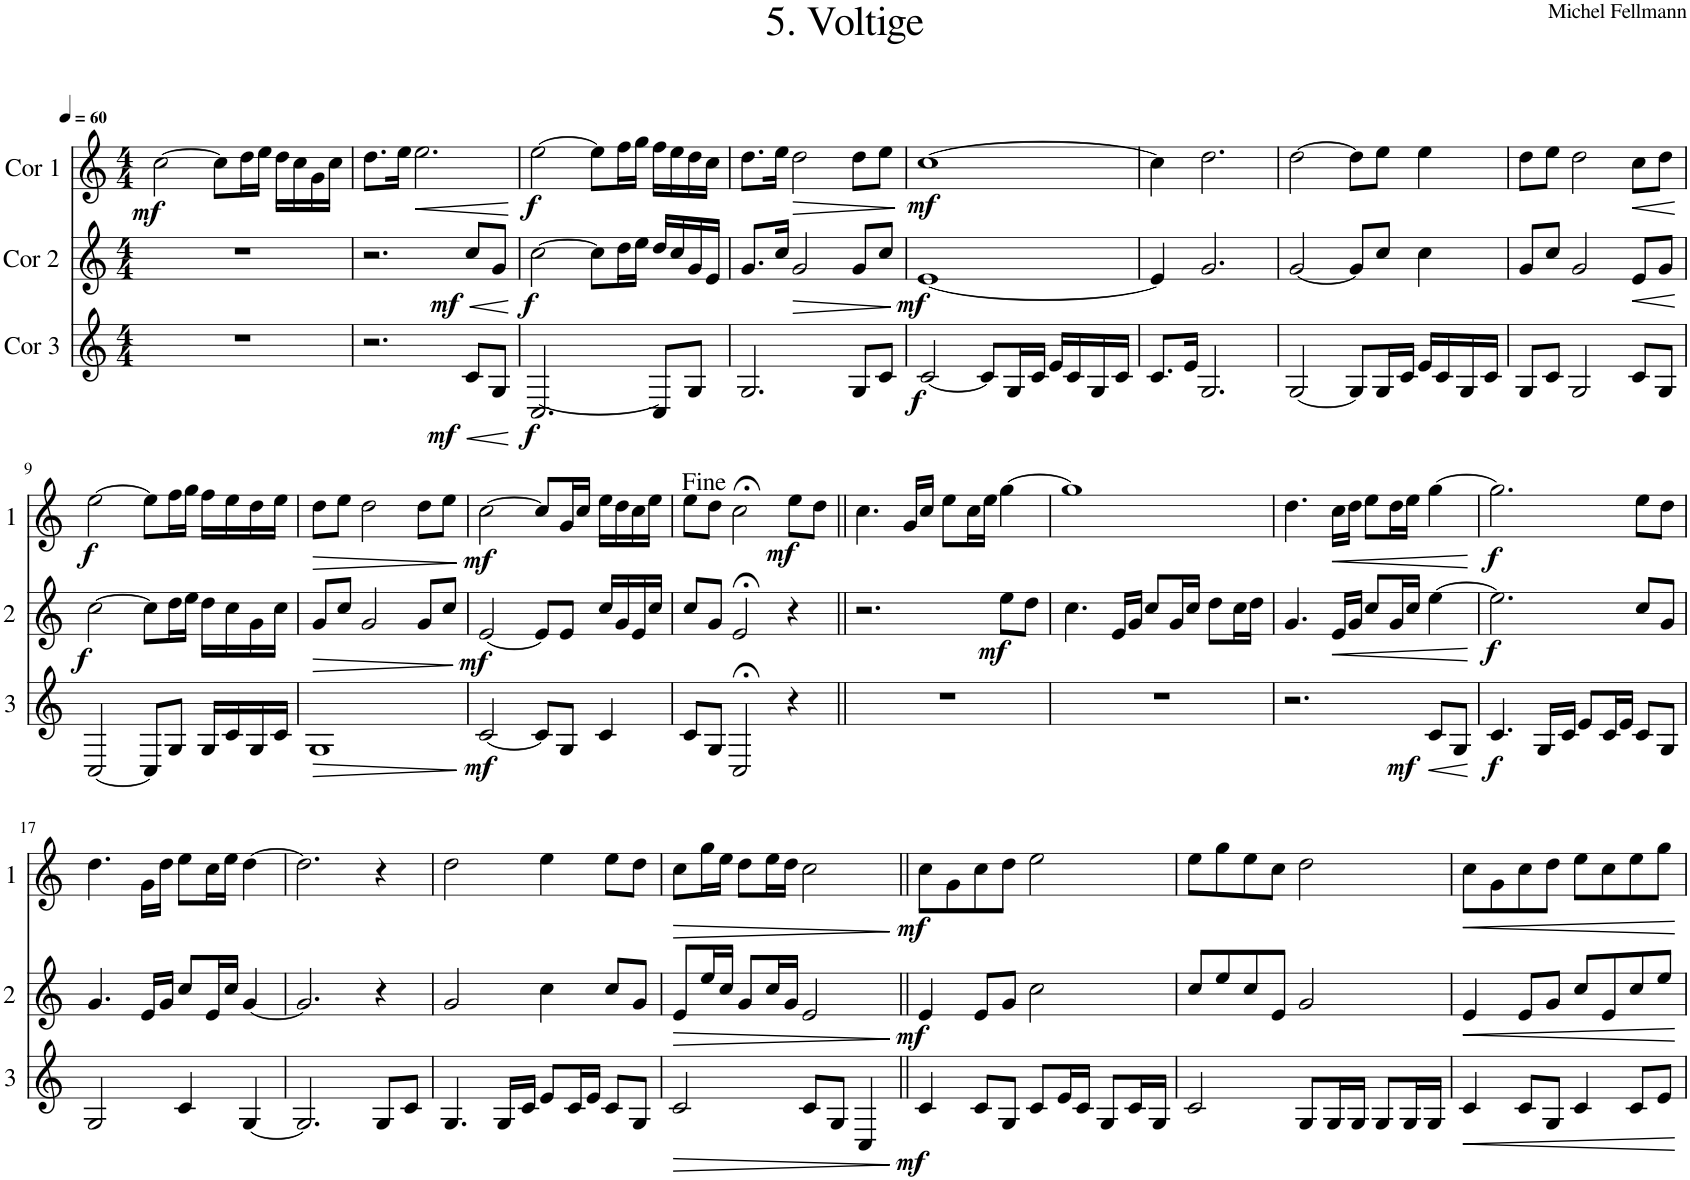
**kern	**dynam	**kern	**dynam	**kern	**dynam
*part3	*part3	*part2	*part2	*part1	*part1
*staff3	*staff3	*staff2	*staff2	*staff1	*staff1
*I"Cor 3	*	*I"Cor 2	*	*I"Cor 1	*
*clefG2	*	*clefG2	*	*clefG2	*
*Trd4c7	*	*Trd4c7	*	*Trd4c7	*
*k[]	*	*k[]	*	*k[]	*
*M4/4	*	*M4/4	*	*M4/4	*
*MM60	*	*MM60	*	*MM60	*
=1	=1	=1	=1	=1	=1
!	!	!	!	!	!LO:DY:b
1r	.	1r	.	[2cc\	mf
.	.	.	.	8cc\L]	.
.	.	.	.	16dd\L	.
.	.	.	.	16ee\JJ	.
.	.	.	.	16dd\LL	.
.	.	.	.	16cc\	.
.	.	.	.	16g\	.
.	.	.	.	16cc\JJ	.
=2	=2	=2	=2	=2	=2
2.r	.	2.r	.	8.dd\L	.
.	.	.	.	16ee\Jk	.
!	!	!	!	!	!LO:HP:b
.	.	.	.	2.ee\	<
!	!LO:HP:b	!	!LO:HP:b	!	!
!	!LO:DY:n=1:b	!	!LO:DY:n=1:b	!	!
8c/L	< mf	8cc/L	< mf	.	.
8G/J	.	8g/J	.	.	.
.	[	.	[	.	[
=3	=3	=3	=3	=3	=3
!	!LO:DY:b	!	!LO:DY:b	!	!LO:DY:b
[2.C/	f	[2cc\	f	[2ee\	f
.	.	8cc\L]	.	8ee\L]	.
.	.	16dd\L	.	16ff\L	.
.	.	16ee\JJ	.	16gg\JJ	.
8C/L]	.	16dd/LL	.	16ff\LL	.
.	.	16cc/	.	16ee\	.
8G/J	.	16g/	.	16dd\	.
.	.	16e/JJ	.	16cc\JJ	.
=4	=4	=4	=4	=4	=4
2.G/	.	8.g/L	.	8.dd\L	.
.	.	16cc/Jk	.	16ee\Jk	.
!	!	!	!LO:HP:b	!	!LO:HP:b
.	.	2g/	>	2dd\	>
8G/L	.	8g/L	.	8dd\L	.
8c/J	.	8cc/J	.	8ee\J	.
.	.	.	]	.	]
=5	=5	=5	=5	=5	=5
!	!LO:DY:b	!	!LO:DY:b	!	!LO:DY:b
[2c/	f	[1e	mf	[1cc	mf
8c/L]	.	.	.	.	.
16G/L	.	.	.	.	.
16c/JJ	.	.	.	.	.
16e/LL	.	.	.	.	.
16c/	.	.	.	.	.
16G/	.	.	.	.	.
16c/JJ	.	.	.	.	.
=6	=6	=6	=6	=6	=6
8.c/L	.	4e/]	.	4cc\]	.
16e/Jk	.	.	.	.	.
2.G/	.	2.g/	.	2.dd\	.
=7	=7	=7	=7	=7	=7
[2G/	.	[2g/	.	[2dd\	.
8G/L]	.	8g/L]	.	8dd\L]	.
16G/L	.	8cc/J	.	8ee\J	.
16c/JJ	.	.	.	.	.
16e/LL	.	4cc\	.	4ee\	.
16c/	.	.	.	.	.
16G/	.	.	.	.	.
16c/JJ	.	.	.	.	.
=8	=8	=8	=8	=8	=8
8G/L	.	8g/L	.	8dd\L	.
8c/J	.	8cc/J	.	8ee\J	.
2G/	.	2g/	.	2dd\	.
!	!	!	!LO:HP:b	!	!LO:HP:b
8c/L	.	8e/L	<	8cc\L	<
8G/J	.	8g/J	.	8dd\J	.
.	.	.	[	.	[
!!LO:LB:g=z
=9	=9	=9	=9	=9	=9
!	!	!	!LO:DY:b	!	!LO:DY:b
[2C/	.	[2cc\	f	[2ee\	f
8C/L]	.	8cc\L]	.	8ee\L]	.
8G/J	.	16dd\L	.	16ff\L	.
.	.	16ee\JJ	.	16gg\JJ	.
16G/LL	.	16dd\LL	.	16ff\LL	.
16c/	.	16cc\	.	16ee\	.
16G/	.	16g\	.	16dd\	.
16c/JJ	.	16cc\JJ	.	16ee\JJ	.
=10	=10	=10	=10	=10	=10
!	!LO:HP:b	!	!LO:HP:b	!	!LO:HP:b
1G	>	8g/L	>	8dd\L	>
.	.	8cc/J	.	8ee\J	.
.	.	2g/	.	2dd\	.
.	.	8g/L	.	8dd\L	.
.	.	8cc/J	.	8ee\J	.
.	]	.	]	.	]
=11	=11	=11	=11	=11	=11
!	!LO:DY:b	!	!LO:DY:b	!	!LO:DY:b
[2c/	mf	[2e/	mf	[2cc\	mf
8c/L]	.	8e/L]	.	8cc/L]	.
8G/J	.	8e/J	.	16g/L	.
.	.	.	.	16cc/JJ	.
4c/	.	16cc/LL	.	16ee\LL	.
.	.	16g/	.	16dd\	.
.	.	16e/	.	16cc\	.
.	.	16cc/JJ	.	16ee\JJ	.
=12	=12	=12	=12	=12	=12
8c/L	.	8cc/L	.	8ee\L	.
8G/J	.	8g/J	.	8dd\J	.
2C;</	.	2e;</	.	2cc;<\	.
!	!	!	!	!	!LO:DY:b
4r	.	4r	.	8ee\L	mf
.	.	.	.	8dd\J	.
=13||	=13||	=13||	=13||	=13||	=13||
1r	.	2.r	.	4.cc\	.
.	.	.	.	16g/LL	.
.	.	.	.	16cc/JJ	.
.	.	.	.	8ee\L	.
.	.	.	.	16cc\L	.
.	.	.	.	16ee\JJ	.
!	!	!	!LO:DY:b	!	!
.	.	8ee\L	mf	[4gg\	.
.	.	8dd\J	.	.	.
=14	=14	=14	=14	=14	=14
1r	.	4.cc\	.	1gg]	.
.	.	16e/LL	.	.	.
.	.	16g/JJ	.	.	.
.	.	8cc/L	.	.	.
.	.	16g/L	.	.	.
.	.	16cc/JJ	.	.	.
.	.	8dd\L	.	.	.
.	.	16cc\L	.	.	.
.	.	16dd\JJ	.	.	.
=15	=15	=15	=15	=15	=15
2.r	.	4.g/	.	4.dd\	.
!	!	!	!LO:HP:b	!	!LO:HP:b
.	.	16e/LL	<	16cc\LL	<
.	.	16g/JJ	.	16dd\JJ	.
.	.	8cc/L	.	8ee\L	.
.	.	16g/L	.	16dd\L	.
.	.	16cc/JJ	.	16ee\JJ	.
!	!LO:HP:b	!	!	!	!
!	!LO:DY:n=1:b	!	!	!	!
8c/L	< mf	[4ee\	.	[4gg\	.
8G/J	.	.	.	.	.
.	[	.	[	.	[
=16	=16	=16	=16	=16	=16
!	!LO:DY:b	!	!LO:DY:b	!	!LO:DY:b
4.c/	f	2.ee\]	f	2.gg\]	f
16G/LL	.	.	.	.	.
16c/JJ	.	.	.	.	.
8e/L	.	.	.	.	.
16c/L	.	.	.	.	.
16e/JJ	.	.	.	.	.
8c/L	.	8cc/L	.	8ee\L	.
8G/J	.	8g/J	.	8dd\J	.
!!LO:LB:g=z
=17	=17	=17	=17	=17	=17
2G/	.	4.g/	.	4.dd\	.
.	.	16e/LL	.	16g\LL	.
.	.	16g/JJ	.	16dd\JJ	.
4c/	.	8cc/L	.	8ee\L	.
.	.	16e/L	.	16cc\L	.
.	.	16cc/JJ	.	16ee\JJ	.
[4G/	.	[4g/	.	[4dd\	.
=18	=18	=18	=18	=18	=18
2.G/]	.	2.g/]	.	2.dd\]	.
8G/L	.	4r	.	4r	.
8c/J	.	.	.	.	.
=19	=19	=19	=19	=19	=19
4.G/	.	2g/	.	2dd\	.
16G/LL	.	.	.	.	.
16c/JJ	.	.	.	.	.
8e/L	.	4cc\	.	4ee\	.
16c/L	.	.	.	.	.
16e/JJ	.	.	.	.	.
8c/L	.	8cc/L	.	8ee\L	.
8G/J	.	8g/J	.	8dd\J	.
=20	=20	=20	=20	=20	=20
!	!LO:HP:b	!	!LO:HP:b	!	!LO:HP:b
2c/	>	8e/L	>	8cc\L	>
.	.	16ee/L	.	16gg\L	.
.	.	16cc/JJ	.	16ee\JJ	.
.	.	8g/L	.	8dd\L	.
.	.	16cc/L	.	16ee\L	.
.	.	16g/JJ	.	16dd\JJ	.
8c/L	.	2e/	.	2cc\	.
8G/J	.	.	.	.	.
4C/	.	.	.	.	.
.	]	.	]	.	]
=21||	=21||	=21||	=21||	=21||	=21||
!	!LO:DY:b	!	!LO:DY:b	!	!LO:DY:b
4c/	mf	4e/	mf	8cc\L	mf
.	.	.	.	8g\	.
8c/L	.	8e/L	.	8cc\	.
8G/J	.	8g/J	.	8dd\J	.
8c/L	.	2cc\	.	2ee\	.
16e/L	.	.	.	.	.
16c/JJ	.	.	.	.	.
8G/L	.	.	.	.	.
16c/L	.	.	.	.	.
16G/JJ	.	.	.	.	.
=22	=22	=22	=22	=22	=22
2c/	.	8cc/L	.	8ee\L	.
.	.	8ee/	.	8gg\	.
.	.	8cc/	.	8ee\	.
.	.	8e/J	.	8cc\J	.
8G/L	.	2g/	.	2dd\	.
16G/L	.	.	.	.	.
16G/JJ	.	.	.	.	.
8G/L	.	.	.	.	.
16G/L	.	.	.	.	.
16G/JJ	.	.	.	.	.
=23	=23	=23	=23	=23	=23
!	!LO:HP:b	!	!LO:HP:b	!	!LO:HP:b
4c/	<	4e/	<	8cc\L	<
.	.	.	.	8g\	.
8c/L	.	8e/L	.	8cc\	.
8G/J	.	8g/J	.	8dd\J	.
4c/	.	8cc/L	.	8ee\L	.
.	.	8e/	.	8cc\	.
8c/L	.	8cc/	.	8ee\	.
8e/J	.	8ee/J	.	8gg\J	.
.	[	.	[	.	[
=	=	=	=	=	=
*-	*-	*-	*-	*-	*-
